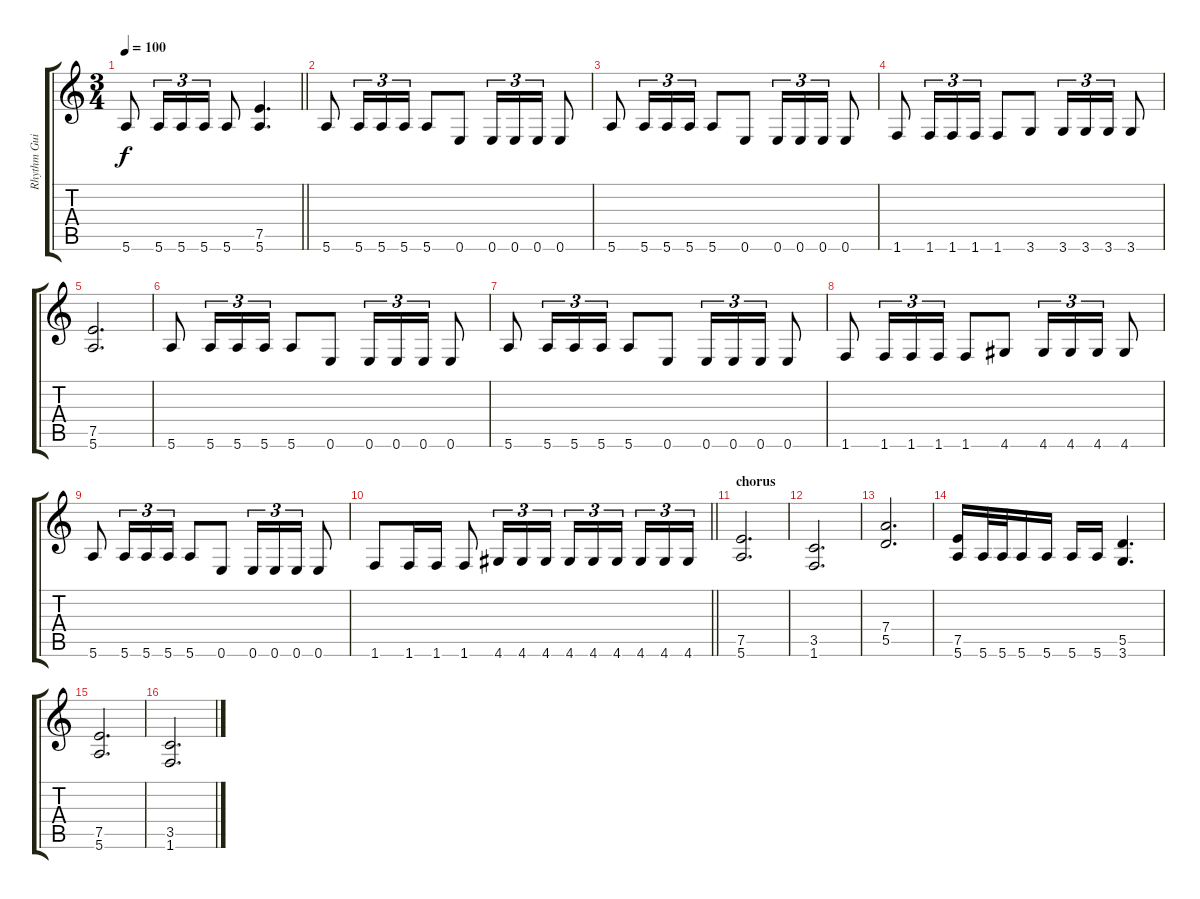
\track ("Rhythm Guitar R" "Rhythm Gui") {instrument overdrivenguitar}
\staff {score tabs}
\tuning (E4 B3 G3 D3 A2 E2) {hide}
\ts (3 4)
\tempo 100
\clef g2
\barLineRight lightlight
\ks c
5.6.8{dy f} 5.6.16{tu (3 2)} 5.6.16{tu (3 2)} 5.6.16{tu (3 2)} 5.6.8 (7.5 5.6).4{d} |
\section ("" "")
5.6.8 5.6.16{tu (3 2)} 5.6.16{tu (3 2)} 5.6.16{tu (3 2)} 5.6.8 0.6.8 0.6.16{tu (3 2)} 0.6.16{tu (3 2)} 0.6.16{tu (3 2)} 0.6.8 |
5.6.8 5.6.16{tu (3 2)} 5.6.16{tu (3 2)} 5.6.16{tu (3 2)} 5.6.8 0.6.8 0.6.16{tu (3 2)} 0.6.16{tu (3 2)} 0.6.16{tu (3 2)} 0.6.8 |
1.6.8 1.6.16{tu (3 2)} 1.6.16{tu (3 2)} 1.6.16{tu (3 2)} 1.6.8 3.6.8 3.6.16{tu (3 2)} 3.6.16{tu (3 2)} 3.6.16{tu (3 2)} 3.6.8 |
(7.5 5.6).2{d} |
5.6.8 5.6.16{tu (3 2)} 5.6.16{tu (3 2)} 5.6.16{tu (3 2)} 5.6.8 0.6.8 0.6.16{tu (3 2)} 0.6.16{tu (3 2)} 0.6.16{tu (3 2)} 0.6.8 |
5.6.8 5.6.16{tu (3 2)} 5.6.16{tu (3 2)} 5.6.16{tu (3 2)} 5.6.8 0.6.8 0.6.16{tu (3 2)} 0.6.16{tu (3 2)} 0.6.16{tu (3 2)} 0.6.8 |
1.6.8 1.6.16{tu (3 2)} 1.6.16{tu (3 2)} 1.6.16{tu (3 2)} 1.6.8 4.6.8 4.6.16{tu (3 2)} 4.6.16{tu (3 2)} 4.6.16{tu (3 2)} 4.6.8 |
5.6.8 5.6.16{tu (3 2)} 5.6.16{tu (3 2)} 5.6.16{tu (3 2)} 5.6.8 0.6.8 0.6.16{tu (3 2)} 0.6.16{tu (3 2)} 0.6.16{tu (3 2)} 0.6.8 |
\barLineRight lightlight
1.6.8 1.6.16 1.6.16 1.6.8 4.6.16{tu (3 2)} 4.6.16{tu (3 2)} 4.6.16{tu (3 2)} 4.6.16{tu (3 2)} 4.6.16{tu (3 2)} 4.6.16{tu (3 2) beam splitsecondary} 4.6.16{tu (3 2)} 4.6.16{tu (3 2)} 4.6.16{tu (3 2)} |
\section ("" "chorus")
(7.5 5.6).2{d} |
(3.5 1.6).2{d} |
(7.4 5.5).2{d} |
(7.5 5.6).16 5.6.32 5.6.32 5.6.16 5.6.16 5.6.16 5.6.16 (5.5 3.6).4{d} |
(7.5 5.6).2{d} |
(3.5 1.6).2{d}
